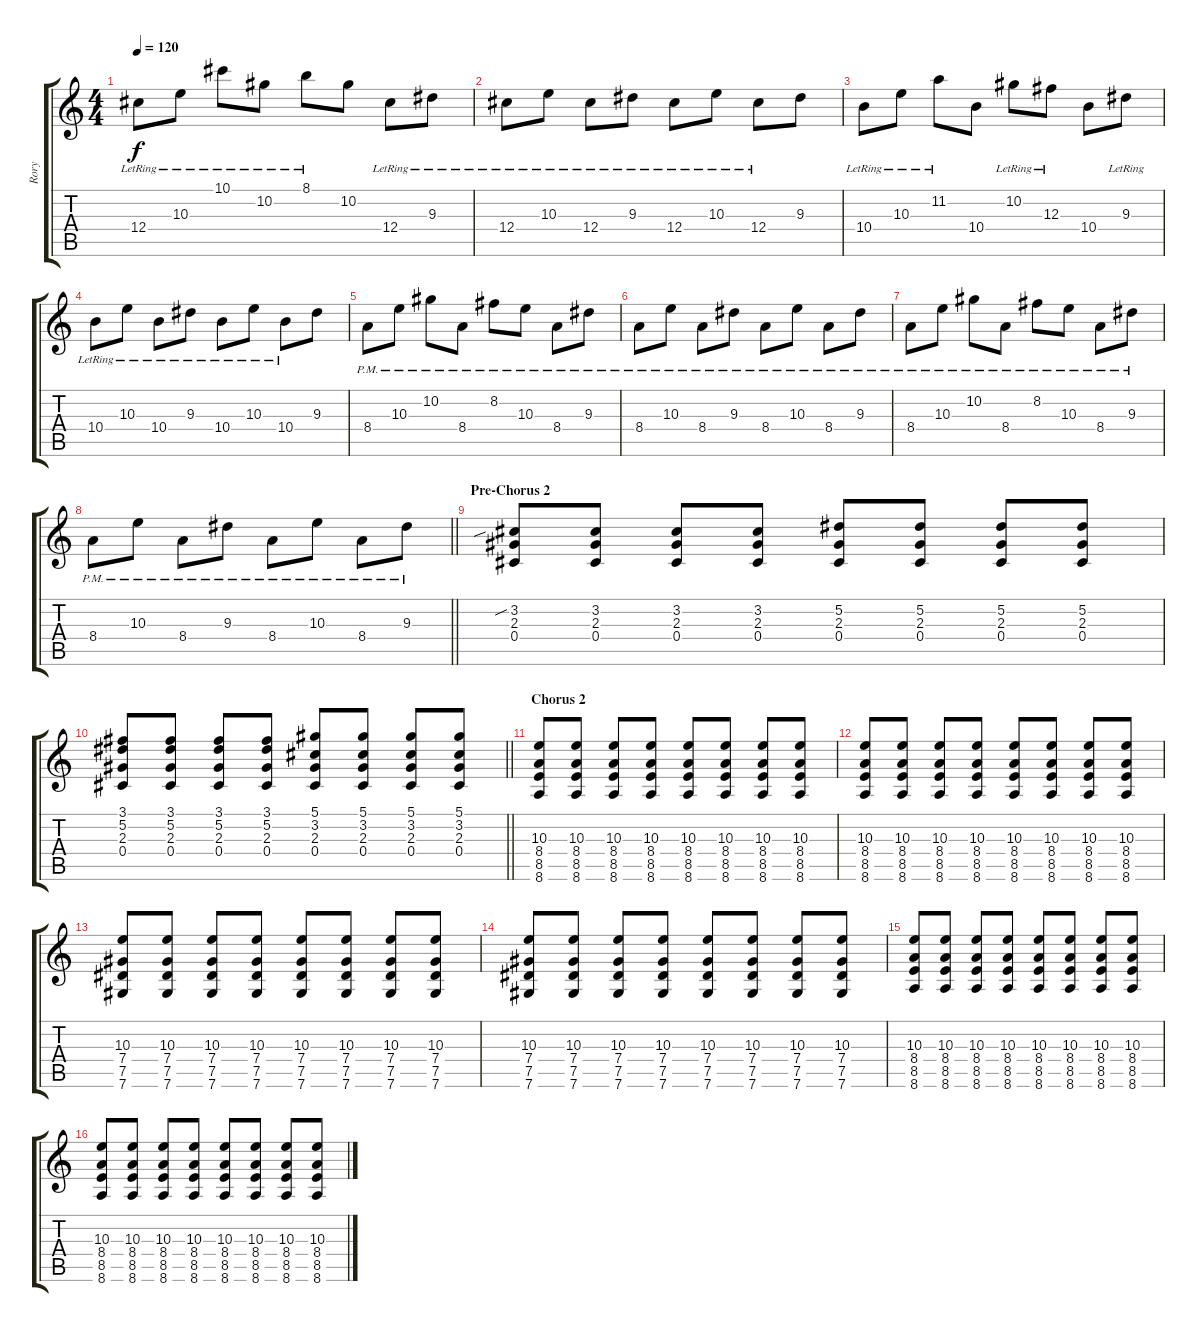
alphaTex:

\track ("Rory" "Rory") {instrument overdrivenguitar}
\staff {score tabs}
\tuning (Eb4 Bb3 Gb3 Db3 Ab2 Db2) {hide}
\ts (4 4)
\tempo 120
\clef g2
\ks c
12.4{lr}.8{dy f} 10.3{lr}.8 10.1{lr}.8 10.2{lr}.8 8.1{lr}.8 10.2.8 12.4{lr}.8 9.3{lr}.8 |
12.4{lr}.8 10.3{lr}.8 12.4{lr}.8 9.3{lr}.8 12.4{lr}.8 10.3{lr}.8 12.4{lr}.8 9.3.8 |
10.4{lr}.8 10.3{lr}.8 11.2{lr}.8 10.4.8 10.2{lr}.8 12.3{lr}.8 10.4.8 9.3{lr}.8 |
10.4{lr}.8 10.3{lr}.8 10.4{lr}.8 9.3{lr}.8 10.4{lr}.8 10.3{lr}.8 10.4{lr}.8 9.3.8 |
8.4{pm}.8 10.3{pm}.8 10.2{pm}.8 8.4{pm}.8 8.2{pm}.8 10.3{pm}.8 8.4{pm}.8 9.3{pm}.8 |
8.4{pm}.8 10.3{pm}.8 8.4{pm}.8 9.3{pm}.8 8.4{pm}.8 10.3{pm}.8 8.4{pm}.8 9.3{pm}.8 |
8.4{pm}.8 10.3{pm}.8 10.2{pm}.8 8.4{pm}.8 8.2{pm}.8 10.3{pm}.8 8.4{pm}.8 9.3{pm}.8 |
\barLineRight lightlight
8.4{pm}.8 10.3{pm}.8 8.4{pm}.8 9.3{pm}.8 8.4{pm}.8 10.3{pm}.8 8.4{pm}.8 9.3{pm}.8 |
\section ("" "Pre-Chorus 2")
(3.2{sib} 2.3 0.4).8{instrument overdrivenguitar} (3.2 2.3 0.4).8 (3.2 2.3 0.4).8 (3.2 2.3 0.4).8 (5.2 2.3 0.4).8 (5.2 2.3 0.4).8 (5.2 2.3 0.4).8 (5.2 2.3 0.4).8 |
\barLineRight lightlight
(3.1 5.2 2.3 0.4).8 (3.1 5.2 2.3 0.4).8 (3.1 5.2 2.3 0.4).8 (3.1 5.2 2.3 0.4).8 (5.1 3.2 2.3 0.4).8 (5.1 3.2 2.3 0.4).8 (5.1 3.2 2.3 0.4).8 (5.1 3.2 2.3 0.4).8 |
\section ("" "Chorus 2")
(10.3 8.4 8.5 8.6).8 (10.3 8.4 8.5 8.6).8 (10.3 8.4 8.5 8.6).8 (10.3 8.4 8.5 8.6).8 (10.3 8.4 8.5 8.6).8 (10.3 8.4 8.5 8.6).8 (10.3 8.4 8.5 8.6).8 (10.3 8.4 8.5 8.6).8 |
(10.3 8.4 8.5 8.6).8 (10.3 8.4 8.5 8.6).8 (10.3 8.4 8.5 8.6).8 (10.3 8.4 8.5 8.6).8 (10.3 8.4 8.5 8.6).8 (10.3 8.4 8.5 8.6).8 (10.3 8.4 8.5 8.6).8 (10.3 8.4 8.5 8.6).8 |
(10.3 7.4 7.5 7.6).8 (10.3 7.4 7.5 7.6).8 (10.3 7.4 7.5 7.6).8 (10.3 7.4 7.5 7.6).8 (10.3 7.4 7.5 7.6).8 (10.3 7.4 7.5 7.6).8 (10.3 7.4 7.5 7.6).8 (10.3 7.4 7.5 7.6).8 |
(10.3 7.4 7.5 7.6).8 (10.3 7.4 7.5 7.6).8 (10.3 7.4 7.5 7.6).8 (10.3 7.4 7.5 7.6).8 (10.3 7.4 7.5 7.6).8 (10.3 7.4 7.5 7.6).8 (10.3 7.4 7.5 7.6).8 (10.3 7.4 7.5 7.6).8 |
(10.3 8.4 8.5 8.6).8 (10.3 8.4 8.5 8.6).8 (10.3 8.4 8.5 8.6).8 (10.3 8.4 8.5 8.6).8 (10.3 8.4 8.5 8.6).8 (10.3 8.4 8.5 8.6).8 (10.3 8.4 8.5 8.6).8 (10.3 8.4 8.5 8.6).8 |
(10.3 8.4 8.5 8.6).8 (10.3 8.4 8.5 8.6).8 (10.3 8.4 8.5 8.6).8 (10.3 8.4 8.5 8.6).8 (10.3 8.4 8.5 8.6).8 (10.3 8.4 8.5 8.6).8 (10.3 8.4 8.5 8.6).8 (10.3 8.4 8.5 8.6).8
